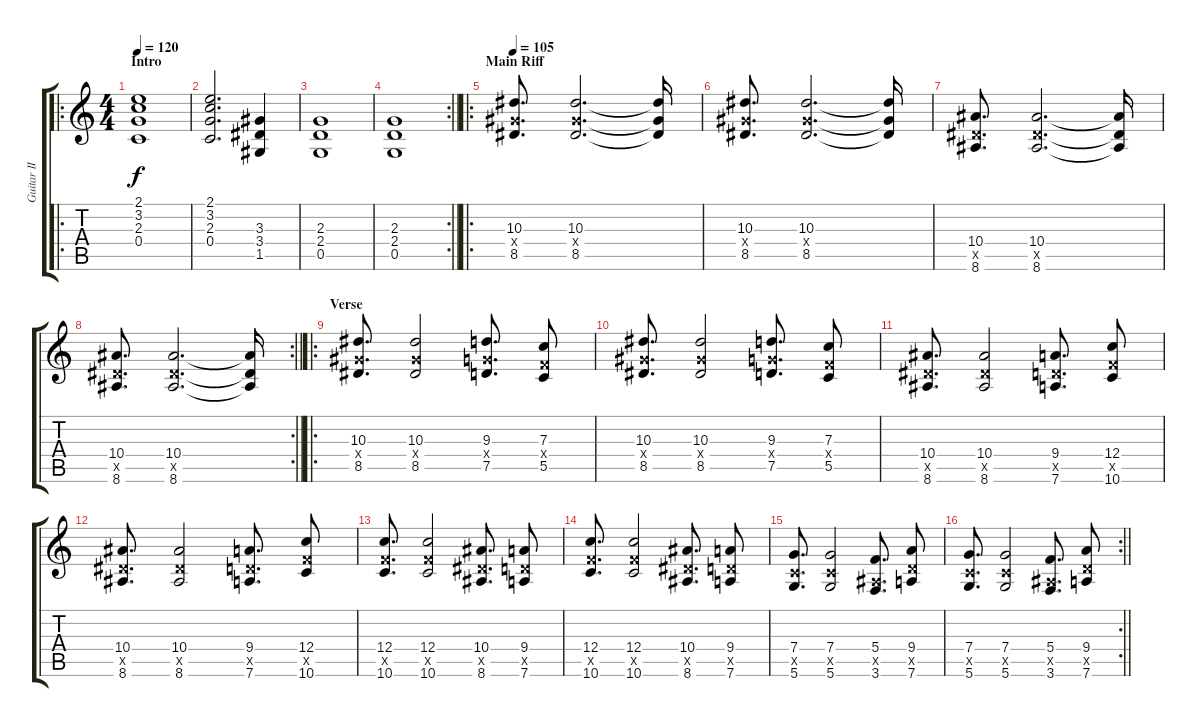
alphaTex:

\track ("Guitar II" "Guitar II") {instrument distortionguitar}
\staff {score tabs}
\tuning (D4 A3 F3 C3 G2 D2) {hide}
\ro
\ts (4 4)
\section ("" "Intro")
\tempo 120
\clef g2
\ks c
(2.1 3.2 2.3 0.4).1{dy f instrument distortionguitar} |
(2.1 3.2 2.3 0.4).2{d} (3.3 3.4 1.5).4 |
(2.3 2.4 0.5).1 |
\rc 2
\barLineRight lightlight
(2.3 2.4 0.5).1 |
\ro
\section ("" "Main Riff")
\tempo 105
(10.3 8.4{x} 8.5).8{d} (10.3 8.4{x} 8.5).2{d} (10.3{t} 8.4{t} 8.5{t}).16 |
(10.3 8.4{x} 8.5).8{d} (10.3 8.4{x} 8.5).2{d} (10.3{t} 8.4{t} 8.5{t}).16 |
(10.4 8.5{x} 8.6).8{d} (10.4 8.5{x} 8.6).2{d} (10.4{t} 8.5{t} 8.6{t}).16 |
\rc 2
\barLineRight lightlight
(10.4 8.5{x} 8.6).8{d} (10.4 8.5{x} 8.6).2{d} (10.4{t} 8.5{t} 8.6{t}).16 |
\ro
\section ("" "Verse")
(10.3 8.4{x} 8.5).8{d} (10.3 8.4{x} 8.5).2 (9.3 7.4{x} 7.5).8{d} (7.3 5.4{x} 5.5).8 |
(10.3 8.4{x} 8.5).8{d} (10.3 8.4{x} 8.5).2 (9.3 7.4{x} 7.5).8{d} (7.3 5.4{x} 5.5).8 |
(10.4 8.5{x} 8.6).8{d} (10.4 8.5{x} 8.6).2 (9.4 7.5{x} 7.6).8{d} (12.4 10.5{x} 10.6).8 |
(10.4 8.5{x} 8.6).8{d} (10.4 8.5{x} 8.6).2 (9.4 7.5{x} 7.6).8{d} (12.4 10.5{x} 10.6).8 |
(12.4 10.5{x} 10.6).8{d} (12.4 10.5{x} 10.6).2 (10.4 8.5{x} 8.6).8{d} (9.4 7.5{x} 7.6).8 |
(12.4 10.5{x} 10.6).8{d} (12.4 10.5{x} 10.6).2 (10.4 8.5{x} 8.6).8{d} (9.4 7.5{x} 7.6).8 |
(7.4 5.5{x} 5.6).8{d} (7.4 5.5{x} 5.6).2 (5.4 3.5{x} 3.6).8{d} (9.4 7.5{x} 7.6).8 |
\rc 2
\barLineRight lightlight
(7.4 5.5{x} 5.6).8{d} (7.4 5.5{x} 5.6).2 (5.4 3.5{x} 3.6).8{d} (9.4 7.5{x} 7.6).8
